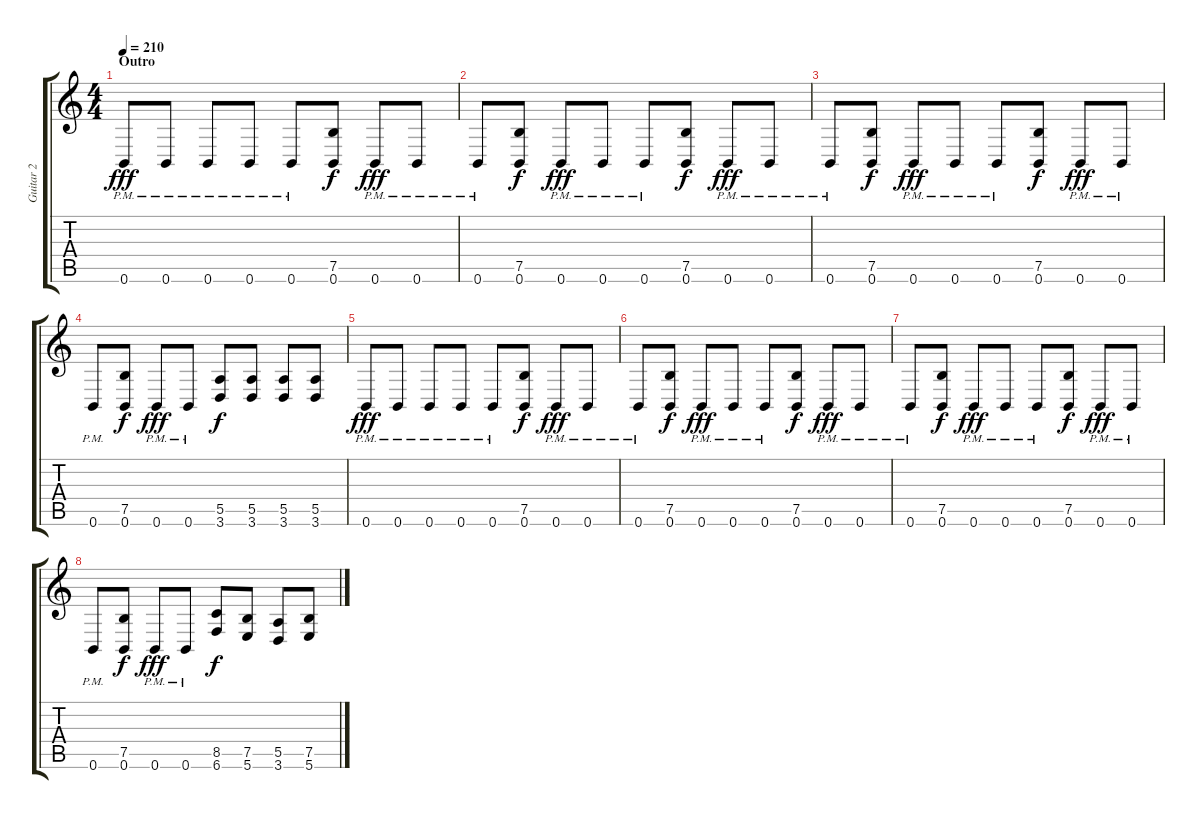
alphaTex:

\track ("Guitar 2" "Guitar 2") {instrument distortionguitar}
\staff {score tabs}
\tuning (B3 Gb3 D3 A2 E2 B1) {hide}
\ts (4 4)
\section ("" "Outro")
\tempo 210
\clef g2
\ks c
0.6{pm}.8{dy fff} 0.6{pm}.8 0.6{pm}.8 0.6{pm}.8 0.6{pm}.8 (7.5 0.6).8{dy f} 0.6{pm}.8{dy fff} 0.6{pm}.8 |
0.6{pm}.8 (7.5 0.6).8{dy f} 0.6{pm}.8{dy fff} 0.6{pm}.8 0.6{pm}.8 (7.5 0.6).8{dy f} 0.6{pm}.8{dy fff} 0.6{pm}.8 |
0.6{pm}.8 (7.5 0.6).8{dy f} 0.6{pm}.8{dy fff} 0.6{pm}.8 0.6{pm}.8 (7.5 0.6).8{dy f} 0.6{pm}.8{dy fff} 0.6{pm}.8 |
0.6{pm}.8 (7.5 0.6).8{dy f} 0.6{pm}.8{dy fff} 0.6{pm}.8 (5.5 3.6).8{dy f} (5.5 3.6).8 (5.5 3.6).8 (5.5 3.6).8 |
0.6{pm}.8{dy fff} 0.6{pm}.8 0.6{pm}.8 0.6{pm}.8 0.6{pm}.8 (7.5 0.6).8{dy f} 0.6{pm}.8{dy fff} 0.6{pm}.8 |
0.6{pm}.8 (7.5 0.6).8{dy f} 0.6{pm}.8{dy fff} 0.6{pm}.8 0.6{pm}.8 (7.5 0.6).8{dy f} 0.6{pm}.8{dy fff} 0.6{pm}.8 |
0.6{pm}.8 (7.5 0.6).8{dy f} 0.6{pm}.8{dy fff} 0.6{pm}.8 0.6{pm}.8 (7.5 0.6).8{dy f} 0.6{pm}.8{dy fff} 0.6{pm}.8 |
0.6{pm}.8 (7.5 0.6).8{dy f} 0.6{pm}.8{dy fff} 0.6{pm}.8 (8.5 6.6).8{dy f} (7.5 5.6).8 (5.5 3.6).8 (7.5 5.6).8
